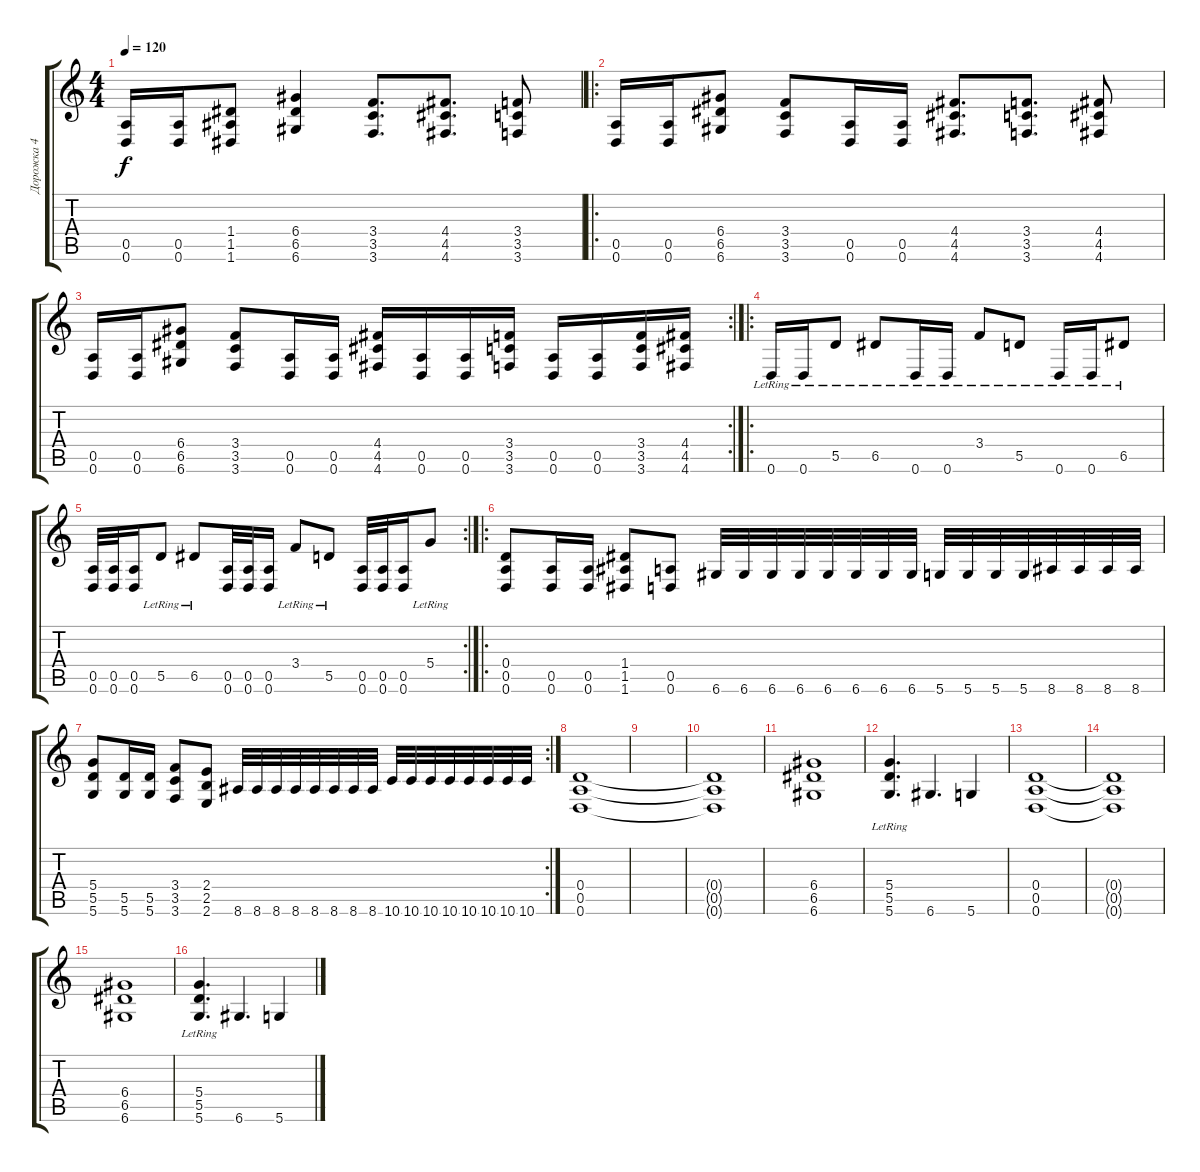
\track ("Дорожка 4" "Дорожка 4") {instrument distortionguitar}
\staff {score tabs}
\tuning (E4 B3 G3 D3 A2 D2) {hide}
\ts (4 4)
\tempo 120
\clef g2
\ks c
(0.5 0.6).16{dy f} (0.5 0.6).16 (1.4 1.5 1.6).8 (6.4 6.5 6.6).4 (3.4 3.5 3.6).8{d} (4.4 4.5 4.6).8{d} (3.4 3.5 3.6).8 |
\ro
(0.5 0.6).16 (0.5 0.6).16 (6.4 6.5 6.6).8 (3.4 3.5 3.6).8 (0.5 0.6).16 (0.5 0.6).16 (4.4 4.5 4.6).8{d} (3.4 3.5 3.6).8{d} (4.4 4.5 4.6).8 |
\rc 2
(0.5 0.6).16 (0.5 0.6).16 (6.4 6.5 6.6).8 (3.4 3.5 3.6).8 (0.5 0.6).16 (0.5 0.6).16 (4.4 4.5 4.6).16 (0.5 0.6).16 (0.5 0.6).16 (3.4 3.5 3.6).16 (0.5 0.6).16 (0.5 0.6).16 (3.4 3.5 3.6).16 (4.4 4.5 4.6).16 |
\ro
0.6{lr}.16 0.6{lr}.16 5.5{lr}.8 6.5{lr}.8 0.6{lr}.16 0.6{lr}.16 3.4{lr}.8 5.5{lr}.8 0.6{lr}.16 0.6{lr}.16 6.5{lr}.8 |
\rc 2
(0.5 0.6).32 (0.5 0.6).32 (0.5 0.6).16 5.5{lr}.8 6.5{lr}.8 (0.5 0.6).32 (0.5 0.6).32 (0.5 0.6).16 3.4{lr}.8 5.5{lr}.8 (0.5 0.6).32 (0.5 0.6).32 (0.5 0.6).16 5.4{lr}.8 |
\ro
(0.4 0.5 0.6).8 (0.5 0.6).16 (0.5 0.6).16 (1.4 1.5 1.6).8 (0.5 0.6).8 6.6.32 6.6.32 6.6.32 6.6.32 6.6.32 6.6.32 6.6.32 6.6.32 5.6.32 5.6.32 5.6.32 5.6.32 8.6.32 8.6.32 8.6.32 8.6.32 |
\rc 2
(5.4 5.5 5.6).8 (5.5 5.6).16 (5.5 5.6).16 (3.4 3.5 3.6).8 (2.4 2.5 2.6).8 8.6.32 8.6.32 8.6.32 8.6.32 8.6.32 8.6.32 8.6.32 8.6.32 10.6.32 10.6.32 10.6.32 10.6.32 10.6.32 10.6.32 10.6.32 10.6.32 |
(0.4 0.5 0.6).1 |
|
(0.4{t} 0.5{t} 0.6{t}).1 |
(6.4 6.5 6.6).1 |
(5.4{lr} 5.5{lr} 5.6).4{d} 6.6.4{d} 5.6.4 |
(0.4 0.5 0.6).1 |
(0.4{t} 0.5{t} 0.6{t}).1 |
(6.4 6.5 6.6).1 |
(5.4{lr} 5.5{lr} 5.6).4{d} 6.6.4{d} 5.6.4
